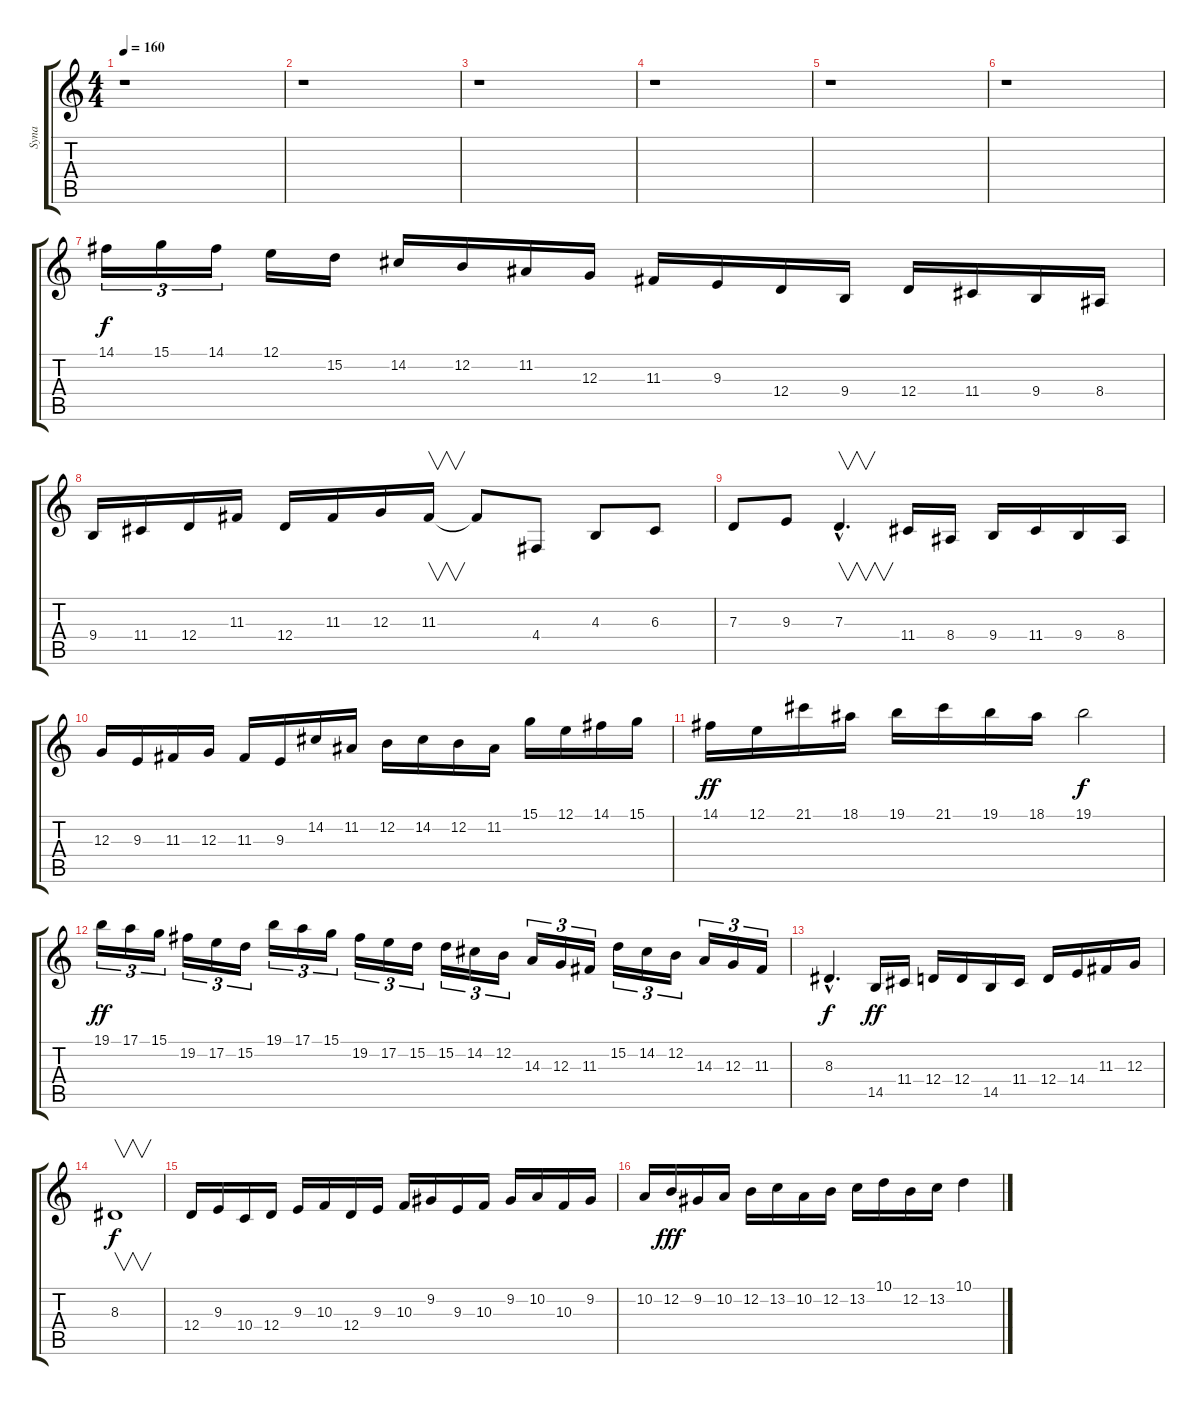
\track ("Syna" "Syna") {instrument harpsichord}
\staff {score tabs}
\tuning (E4 B3 G3 D3 A2 E2) {hide}
\ts (4 4)
\tempo 160
\clef g2
\ks c
r.1{dy f} |
r.1 |
r.1 |
r.1 |
r.1 |
r.1 |
14.1.16{tu (3 2)} 15.1.16{tu (3 2)} 14.1.16{tu (3 2)} 12.1.16 15.2.16 14.2.16 12.2.16 11.2.16 12.3.16 11.3.16 9.3.16 12.4.16 9.4.16 12.4.16 11.4.16 9.4.16 8.4.16 |
9.4.16 11.4.16 12.4.16 11.3.16 12.4.16 11.3.16 12.3.16 11.3.16{v} 11.3{t}.8 4.4.8 4.3.8 6.3.8 |
7.3.8 9.3.8 7.3{hac}.4{v d} 11.4.16 8.4.16 9.4.16 11.4.16 9.4.16 8.4.16 |
12.3.16 9.3.16 11.3.16 12.3.16 11.3.16 9.3.16 14.2.16 11.2.16 12.2.16 14.2.16 12.2.16 11.2.16 15.1.16 12.1.16 14.1.16 15.1.16 |
14.1.16{dy ff} 12.1.16 21.1.16 18.1.16 19.1.16 21.1.16 19.1.16 18.1.16 19.1.2{dy f} |
19.1.16{tu (3 2) dy ff} 17.1.16{tu (3 2)} 15.1.16{tu (3 2)} 19.2.16{tu (3 2)} 17.2.16{tu (3 2)} 15.2.16{tu (3 2)} 19.1.16{tu (3 2)} 17.1.16{tu (3 2)} 15.1.16{tu (3 2)} 19.2.16{tu (3 2)} 17.2.16{tu (3 2)} 15.2.16{tu (3 2)} 15.2.16{tu (3 2)} 14.2.16{tu (3 2)} 12.2.16{tu (3 2)} 14.3.16{tu (3 2)} 12.3.16{tu (3 2)} 11.3.16{tu (3 2)} 15.2.16{tu (3 2)} 14.2.16{tu (3 2)} 12.2.16{tu (3 2)} 14.3.16{tu (3 2)} 12.3.16{tu (3 2)} 11.3.16{tu (3 2)} |
8.3{hac}.4{d dy f} 14.5.16{dy ff} 11.4.16 12.4.16 12.4.16 14.5.16 11.4.16 12.4.16 14.4.16 11.3.16 12.3.16 |
8.3.1{v dy f} |
12.4.16 9.3.16 10.4.16 12.4.16 9.3.16 10.3.16 12.4.16 9.3.16 10.3.16 9.2.16 9.3.16 10.3.16 9.2.16 10.2.16 10.3.16 9.2.16 |
10.2.16 12.2.16{dy fff} 9.2.16 10.2.16 12.2.16 13.2.16 10.2.16 12.2.16 13.2.16 10.1.16 12.2.16 13.2.16 10.1.4
